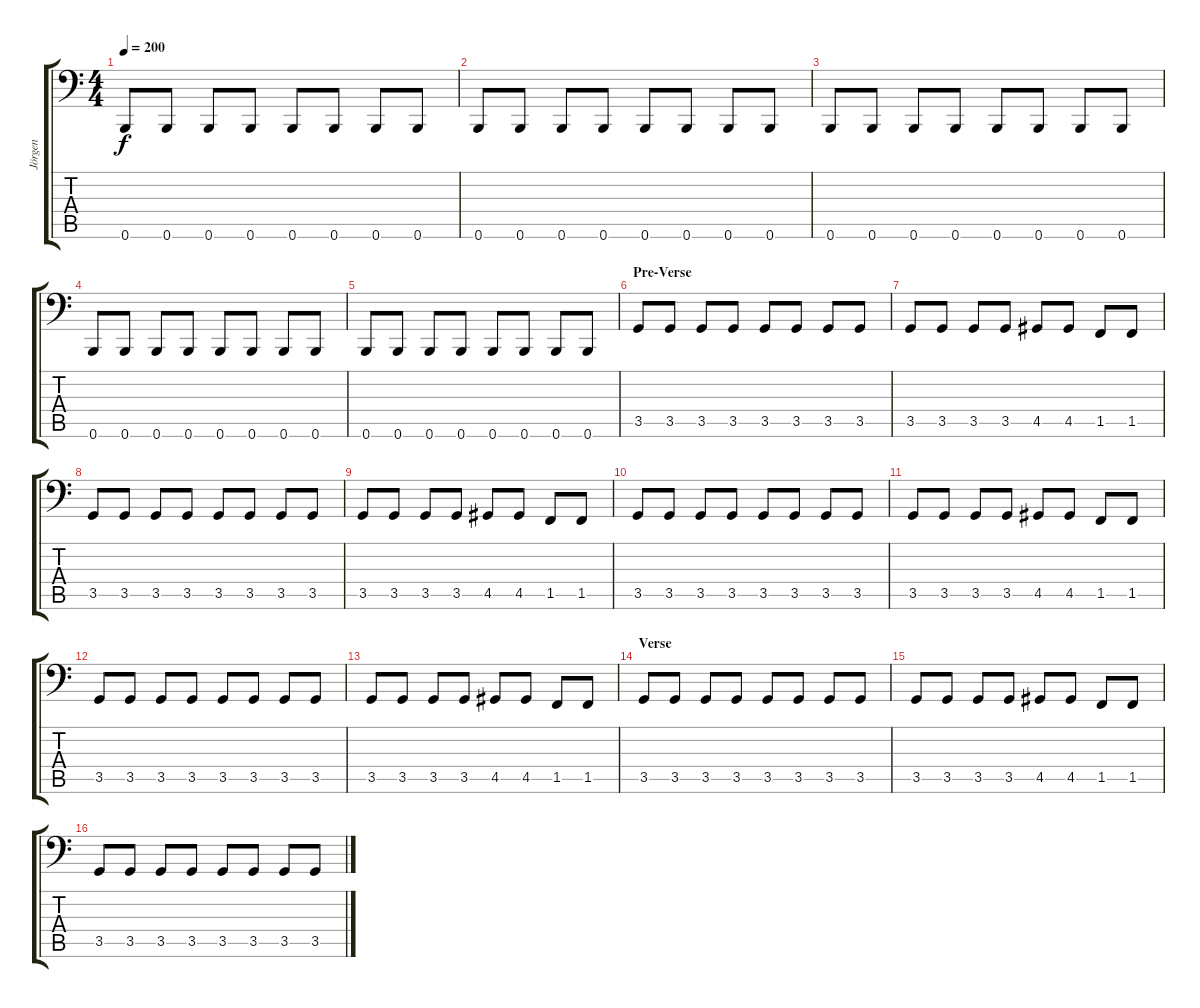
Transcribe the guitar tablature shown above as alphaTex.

\track ("Jörgen" "Jörgen") {instrument electricbasspick}
\staff {score tabs}
\tuning (B2 Gb2 D2 A1 E1 B0) {hide}
\ts (4 4)
\tempo 200
\clef f4
\ks c
0.6.8{dy f} 0.6.8 0.6.8 0.6.8 0.6.8 0.6.8 0.6.8 0.6.8 |
0.6.8 0.6.8 0.6.8 0.6.8 0.6.8 0.6.8 0.6.8 0.6.8 |
0.6.8 0.6.8 0.6.8 0.6.8 0.6.8 0.6.8 0.6.8 0.6.8 |
0.6.8 0.6.8 0.6.8 0.6.8 0.6.8 0.6.8 0.6.8 0.6.8 |
0.6.8 0.6.8 0.6.8 0.6.8 0.6.8 0.6.8 0.6.8 0.6.8 |
\section ("" "Pre-Verse")
3.5.8 3.5.8 3.5.8 3.5.8 3.5.8 3.5.8 3.5.8 3.5.8 |
3.5.8 3.5.8 3.5.8 3.5.8 4.5.8 4.5.8 1.5.8 1.5.8 |
3.5.8 3.5.8 3.5.8 3.5.8 3.5.8 3.5.8 3.5.8 3.5.8 |
3.5.8 3.5.8 3.5.8 3.5.8 4.5.8 4.5.8 1.5.8 1.5.8 |
3.5.8 3.5.8 3.5.8 3.5.8 3.5.8 3.5.8 3.5.8 3.5.8 |
3.5.8 3.5.8 3.5.8 3.5.8 4.5.8 4.5.8 1.5.8 1.5.8 |
3.5.8 3.5.8 3.5.8 3.5.8 3.5.8 3.5.8 3.5.8 3.5.8 |
3.5.8 3.5.8 3.5.8 3.5.8 4.5.8 4.5.8 1.5.8 1.5.8 |
\section ("" "Verse")
3.5.8 3.5.8 3.5.8 3.5.8 3.5.8 3.5.8 3.5.8 3.5.8 |
3.5.8 3.5.8 3.5.8 3.5.8 4.5.8 4.5.8 1.5.8 1.5.8 |
3.5.8 3.5.8 3.5.8 3.5.8 3.5.8 3.5.8 3.5.8 3.5.8
